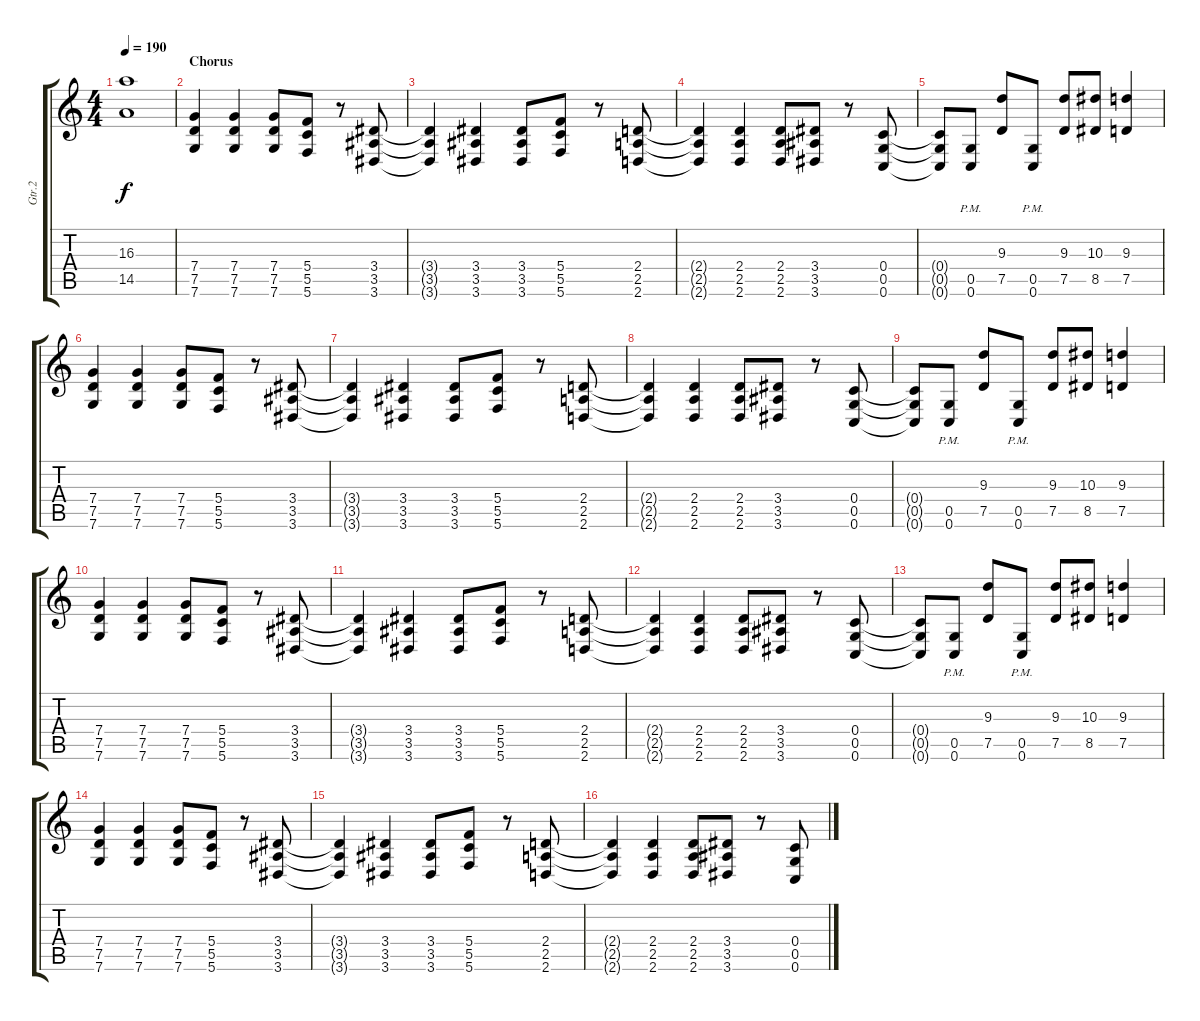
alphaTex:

\track ("Gtr.2" "Gtr.2") {instrument distortionguitar}
\staff {score tabs}
\tuning (D4 A3 F3 C3 G2 C2) {hide}
\ts (4 4)
\tempo 190
\clef g2
\ks c
(16.3 14.5).1{dy f} |
\section ("" "Chorus")
(7.4 7.5 7.6).4 (7.4 7.5 7.6).4 (7.4 7.5 7.6).8 (5.4 5.5 5.6).8 r.8 (3.4 3.5 3.6).8 |
(3.4{t} 3.5{t} 3.6{t}).4 (3.4 3.5 3.6).4 (3.4 3.5 3.6).8 (5.4 5.5 5.6).8 r.8 (2.4 2.5 2.6).8 |
(2.4{t} 2.5{t} 2.6{t}).4 (2.4 2.5 2.6).4 (2.4 2.5 2.6).8 (3.4 3.5 3.6).8 r.8 (0.4 0.5 0.6).8 |
(0.4{t} 0.5{t} 0.6{t}).8 (0.5{pm} 0.6).8 (9.3 7.5).8 (0.5{pm} 0.6).8 (9.3 7.5).8 (10.3 8.5).8 (9.3 7.5).4 |
(7.4 7.5 7.6).4 (7.4 7.5 7.6).4 (7.4 7.5 7.6).8 (5.4 5.5 5.6).8 r.8 (3.4 3.5 3.6).8 |
(3.4{t} 3.5{t} 3.6{t}).4 (3.4 3.5 3.6).4 (3.4 3.5 3.6).8 (5.4 5.5 5.6).8 r.8 (2.4 2.5 2.6).8 |
(2.4{t} 2.5{t} 2.6{t}).4 (2.4 2.5 2.6).4 (2.4 2.5 2.6).8 (3.4 3.5 3.6).8 r.8 (0.4 0.5 0.6).8 |
(0.4{t} 0.5{t} 0.6{t}).8 (0.5{pm} 0.6).8 (9.3 7.5).8 (0.5{pm} 0.6).8 (9.3 7.5).8 (10.3 8.5).8 (9.3 7.5).4 |
(7.4 7.5 7.6).4 (7.4 7.5 7.6).4 (7.4 7.5 7.6).8 (5.4 5.5 5.6).8 r.8 (3.4 3.5 3.6).8 |
(3.4{t} 3.5{t} 3.6{t}).4 (3.4 3.5 3.6).4 (3.4 3.5 3.6).8 (5.4 5.5 5.6).8 r.8 (2.4 2.5 2.6).8 |
(2.4{t} 2.5{t} 2.6{t}).4 (2.4 2.5 2.6).4 (2.4 2.5 2.6).8 (3.4 3.5 3.6).8 r.8 (0.4 0.5 0.6).8 |
(0.4{t} 0.5{t} 0.6{t}).8 (0.5{pm} 0.6).8 (9.3 7.5).8 (0.5{pm} 0.6).8 (9.3 7.5).8 (10.3 8.5).8 (9.3 7.5).4 |
(7.4 7.5 7.6).4 (7.4 7.5 7.6).4 (7.4 7.5 7.6).8 (5.4 5.5 5.6).8 r.8 (3.4 3.5 3.6).8 |
(3.4{t} 3.5{t} 3.6{t}).4 (3.4 3.5 3.6).4 (3.4 3.5 3.6).8 (5.4 5.5 5.6).8 r.8 (2.4 2.5 2.6).8 |
(2.4{t} 2.5{t} 2.6{t}).4 (2.4 2.5 2.6).4 (2.4 2.5 2.6).8 (3.4 3.5 3.6).8 r.8 (0.4 0.5 0.6).8
